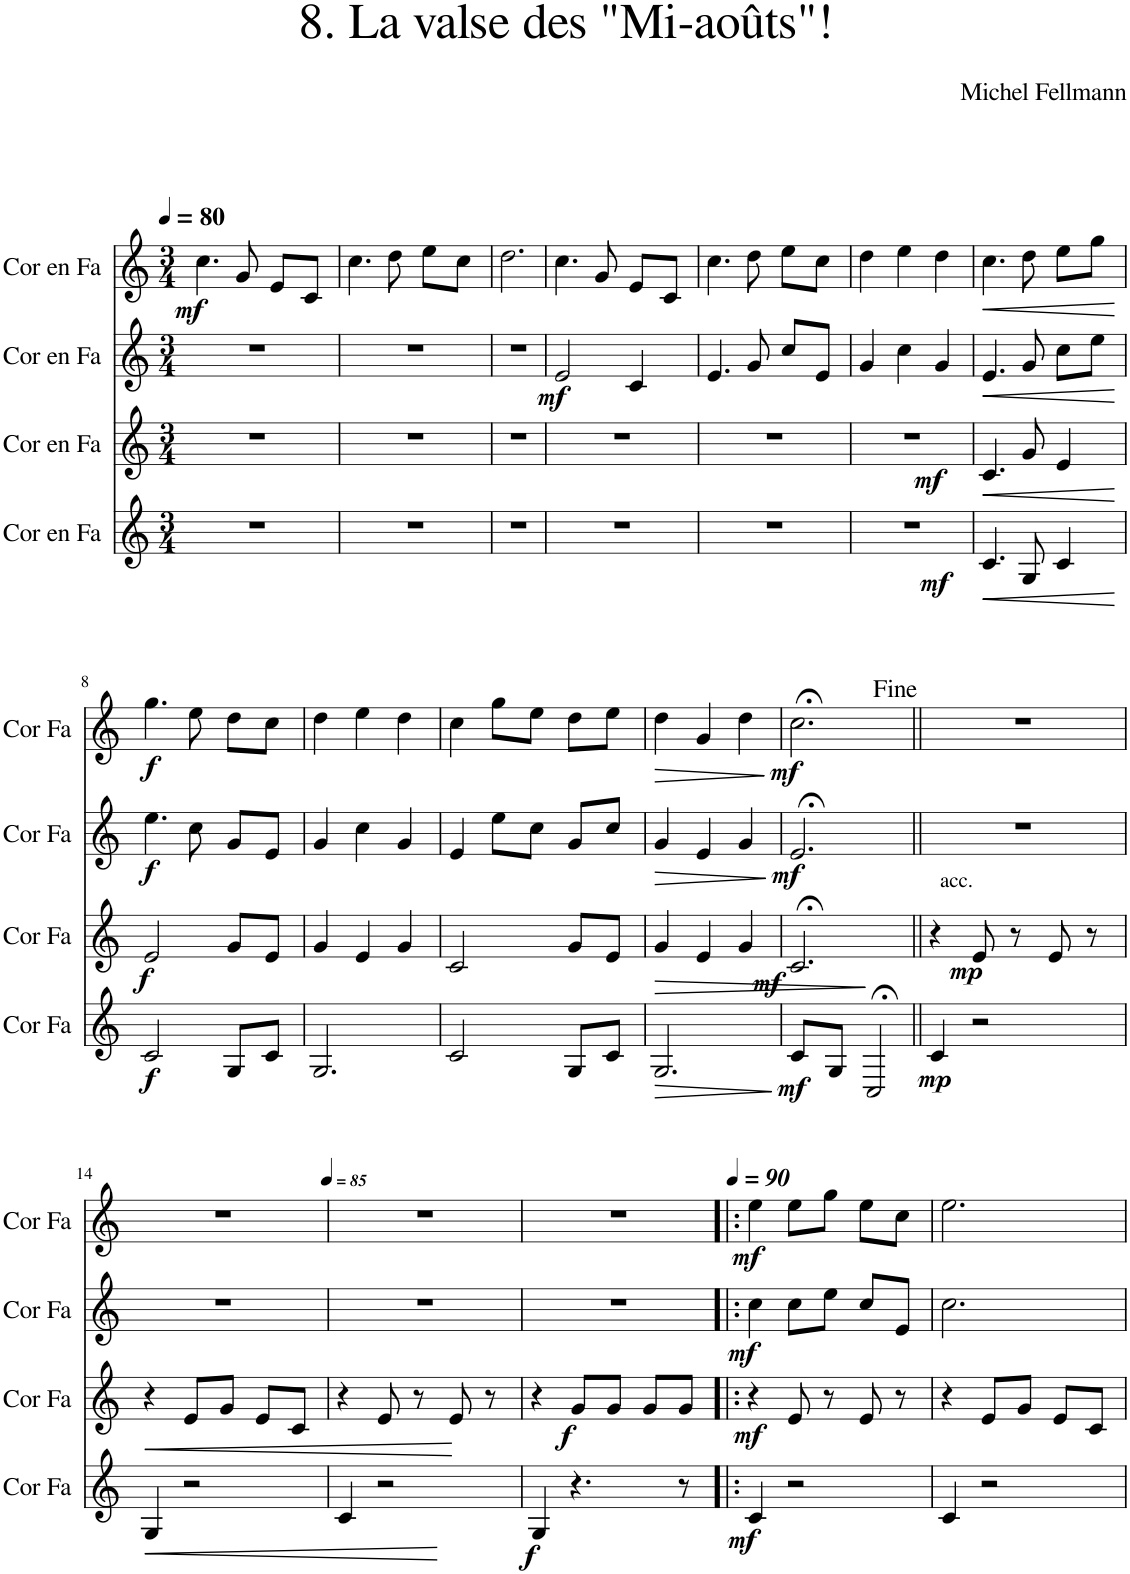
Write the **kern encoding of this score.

**kern	**dynam	**kern	**dynam	**kern	**dynam	**kern	**dynam
*part4	*part4	*part3	*part3	*part2	*part2	*part1	*part1
*staff4	*staff4	*staff3	*staff3	*staff2	*staff2	*staff1	*staff1
*I"Cor en Fa	*	*I"Cor en Fa	*	*I"Cor en Fa	*	*I"Cor en Fa	*
*I'Cor Fa	*	*I'Cor Fa	*	*I'Cor Fa	*	*I'Cor Fa	*
*clefG2	*	*clefG2	*	*clefG2	*	*clefG2	*
*Trd4c7	*	*Trd4c7	*	*Trd4c7	*	*Trd4c7	*
*k[]	*	*k[]	*	*k[]	*	*k[]	*
*M3/4	*	*M3/4	*	*M3/4	*	*M3/4	*
*MM80	*	*MM80	*	*MM80	*	*MM80	*
=1	=1	=1	=1	=1	=1	=1	=1
!	!	!	!	!	!	!	!LO:DY:b
2.r	.	2.r	.	2.r	.	4.cc\	mf
.	.	.	.	.	.	8g/	.
.	.	.	.	.	.	8e/L	.
.	.	.	.	.	.	8c/J	.
=2	=2	=2	=2	=2	=2	=2	=2
2.r	.	2.r	.	2.r	.	4.cc\	.
.	.	.	.	.	.	8dd\	.
.	.	.	.	.	.	8ee\L	.
.	.	.	.	.	.	8cc\J	.
=3	=3	=3	=3	=3	=3	=3	=3
2.r	.	2.r	.	2.r	.	2.dd\	.
=4	=4	=4	=4	=4	=4	=4	=4
!	!	!	!	!	!LO:DY:b	!	!
2.r	.	2.r	.	2e/	mf	4.cc\	.
.	.	.	.	.	.	8g/	.
.	.	.	.	4c/	.	8e/L	.
.	.	.	.	.	.	8c/J	.
=5	=5	=5	=5	=5	=5	=5	=5
2.r	.	2.r	.	4.e/	.	4.cc\	.
.	.	.	.	8g/	.	8dd\	.
.	.	.	.	8cc/L	.	8ee\L	.
.	.	.	.	8e/J	.	8cc\J	.
=6	=6	=6	=6	=6	=6	=6	=6
!	!LO:DY:b	!	!LO:DY:b	!	!	!	!
2.r	mf	2.r	mf	4g/	.	4dd\	.
.	.	.	.	4cc\	.	4ee\	.
.	.	.	.	4g/	.	4dd\	.
=7	=7	=7	=7	=7	=7	=7	=7
!	!LO:HP:b	!	!LO:HP:b	!	!LO:HP:b	!	!LO:HP:b
4.c/	<	4.c/	<	4.e/	<	4.cc\	<
8G/	.	8g/	.	8g/	.	8dd\	.
4c/	.	4e/	.	8cc\L	.	8ee\L	.
.	.	.	.	8ee\J	.	8gg\J	.
.	[	.	[	.	[	.	[
!!LO:LB:g=z
=8	=8	=8	=8	=8	=8	=8	=8
!	!LO:DY:b	!	!LO:DY:b	!	!LO:DY:b	!	!LO:DY:b
2c/	f	2e/	f	4.ee\	f	4.gg\	f
.	.	.	.	8cc\	.	8ee\	.
8G/L	.	8g/L	.	8g/L	.	8dd\L	.
8c/J	.	8e/J	.	8e/J	.	8cc\J	.
=9	=9	=9	=9	=9	=9	=9	=9
2.G/	.	4g/	.	4g/	.	4dd\	.
.	.	4e/	.	4cc\	.	4ee\	.
.	.	4g/	.	4g/	.	4dd\	.
=10	=10	=10	=10	=10	=10	=10	=10
2c/	.	2c/	.	4e/	.	4cc\	.
.	.	.	.	8ee\L	.	8gg\L	.
.	.	.	.	8cc\J	.	8ee\J	.
8G/L	.	8g/L	.	8g/L	.	8dd\L	.
8c/J	.	8e/J	.	8cc/J	.	8ee\J	.
=11	=11	=11	=11	=11	=11	=11	=11
!	!LO:HP:b	!	!LO:HP:b	!	!LO:HP:b	!	!LO:HP:b
2.G/	>	4g/	>	4g/	>	4dd\	>
.	.	4e/	.	4e/	.	4g/	.
!	!	!	!LO:DY:b	!	!	!	!
.	.	4g/	mf	4g/	.	4dd\	.
.	]	.	]	.	]	.	]
=12	=12	=12	=12	=12	=12	=12	=12
!	!LO:DY:b	!	!	!	!LO:DY:b	!	!LO:DY:b
8c/L	mf	2.c;</	.	2.e;</	mf	2.cc;<\	mf
8G/J	.	.	.	.	.	.	.
2C;</	.	.	.	.	.	.	.
=13||	=13||	=13||	=13||	=13||	=13||	=13||	=13||
!	!	!LO:TX:a:t=acc.	!	!	!	!	!
!	!LO:DY:b	!	!	!	!	!	!
4c/	mp	4r	.	2.r	.	2.r	.
!	!	!	!LO:DY:b	!	!	!	!
2r	.	8e/	mp	.	.	.	.
.	.	8r	.	.	.	.	.
.	.	8e/	.	.	.	.	.
.	.	8r	.	.	.	.	.
!!LO:LB:g=z
=14	=14	=14	=14	=14	=14	=14	=14
!	!LO:HP:b	!	!LO:HP:b	!	!	!	!
4G/	<	4r	<	2.r	.	2.r	.
2r	.	8e/L	.	.	.	.	.
.	.	8g/J	.	.	.	.	.
.	.	8e/L	.	.	.	.	.
.	.	8c/J	.	.	.	.	.
.	[	.	[	.	.	.	.
=15	=15	=15	=15	=15	=15	=15	=15
*	*	*	*	*	*	*MM85	*
4c/	.	4r	.	2.r	.	2.r	.
2r	.	8e/	.	.	.	.	.
.	.	8r	.	.	.	.	.
.	.	8e/	.	.	.	.	.
.	.	8r	.	.	.	.	.
=16	=16	=16	=16	=16	=16	=16	=16
!	!LO:DY:b	!	!	!	!	!	!
4G/	f	4r	.	2.r	.	2.r	.
!	!	!	!LO:DY:b	!	!	!	!
4.r	.	8g/L	f	.	.	.	.
.	.	8g/J	.	.	.	.	.
.	.	8g/L	.	.	.	.	.
8r	.	8g/J	.	.	.	.	.
=17!|:	=17!|:	=17!|:	=17!|:	=17!|:	=17!|:	=17!|:	=17!|:
*	*	*	*	*	*	*MM90	*
!	!LO:DY:b	!	!LO:DY:b	!	!LO:DY:b	!	!LO:DY:b
4c/	mf	4r	mf	4cc\	mf	4ee\	mf
2r	.	8e/	.	8cc\L	.	8ee\L	.
.	.	8r	.	8ee\J	.	8gg\J	.
.	.	8e/	.	8cc/L	.	8ee\L	.
.	.	8r	.	8e/J	.	8cc\J	.
=18	=18	=18	=18	=18	=18	=18	=18
4c/	.	4r	.	2.cc\	.	2.ee\	.
2r	.	8e/L	.	.	.	.	.
.	.	8g/J	.	.	.	.	.
.	.	8e/L	.	.	.	.	.
.	.	8c/J	.	.	.	.	.
=	=	=	=	=	=	=	=
*-	*-	*-	*-	*-	*-	*-	*-
